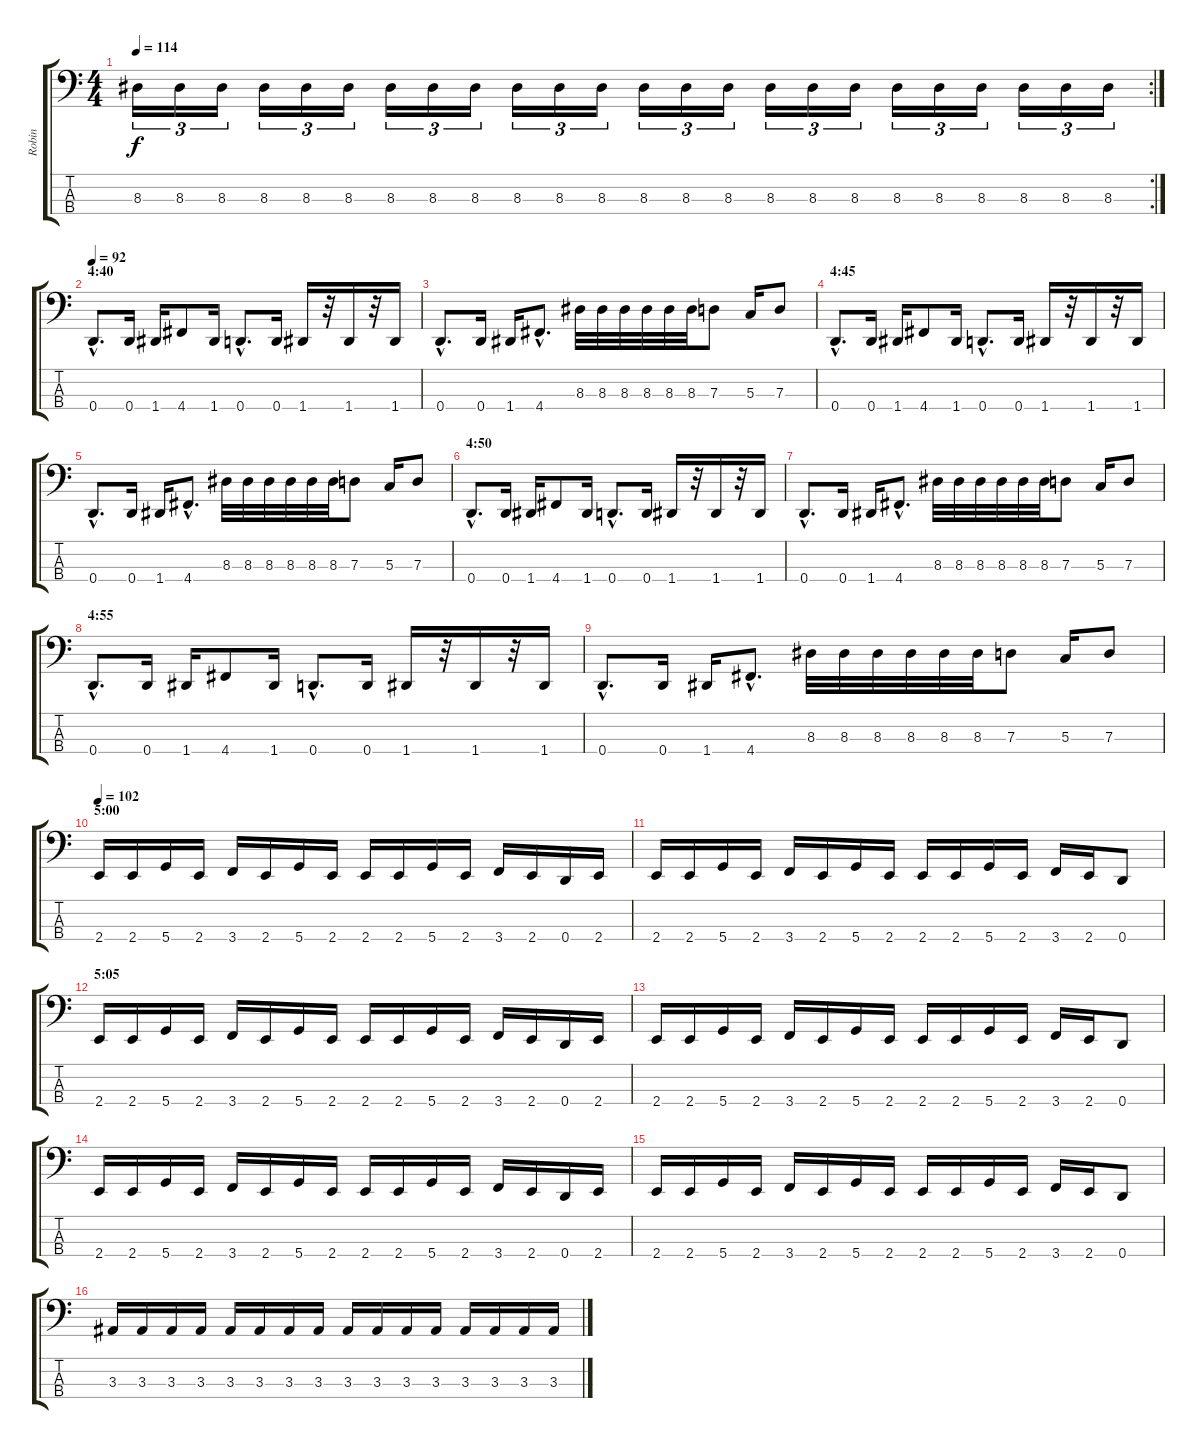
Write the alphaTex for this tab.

\track ("Robin" "Robin") {instrument electricbasspick}
\staff {score tabs}
\tuning (F2 C2 G1 D1) {hide}
\rc 2
\ts (4 4)
\tempo 114
\clef f4
\ks c
8.3.16{tu (3 2) dy f} 8.3.16{tu (3 2)} 8.3.16{tu (3 2)} 8.3.16{tu (3 2)} 8.3.16{tu (3 2)} 8.3.16{tu (3 2)} 8.3.16{tu (3 2)} 8.3.16{tu (3 2)} 8.3.16{tu (3 2)} 8.3.16{tu (3 2)} 8.3.16{tu (3 2)} 8.3.16{tu (3 2)} 8.3.16{tu (3 2)} 8.3.16{tu (3 2)} 8.3.16{tu (3 2)} 8.3.16{tu (3 2)} 8.3.16{tu (3 2)} 8.3.16{tu (3 2)} 8.3.16{tu (3 2)} 8.3.16{tu (3 2)} 8.3.16{tu (3 2)} 8.3.16{tu (3 2)} 8.3.16{tu (3 2)} 8.3.16{tu (3 2)} |
\section ("" "4:40")
\tempo 92
0.4{hac}.8{d} 0.4.16 1.4.16 4.4.8 1.4.16 0.4{hac}.8{d} 0.4.16 1.4.16 r.32 1.4.16 r.32 1.4.16 |
0.4{hac}.8{d} 0.4.16 1.4.16 4.4{hac}.8{d} 8.3.32 8.3.32 8.3.32 8.3.32 8.3.32 8.3.32 7.3.8 5.3.16 7.3.8 |
\section ("" "4:45")
0.4{hac}.8{d} 0.4.16 1.4.16 4.4.8 1.4.16 0.4{hac}.8{d} 0.4.16 1.4.16 r.32 1.4.16 r.32 1.4.16 |
0.4{hac}.8{d} 0.4.16 1.4.16 4.4{hac}.8{d} 8.3.32 8.3.32 8.3.32 8.3.32 8.3.32 8.3.32 7.3.8 5.3.16 7.3.8 |
\section ("" "4:50")
0.4{hac}.8{d} 0.4.16 1.4.16 4.4.8 1.4.16 0.4{hac}.8{d} 0.4.16 1.4.16 r.32 1.4.16 r.32 1.4.16 |
0.4{hac}.8{d} 0.4.16 1.4.16 4.4{hac}.8{d} 8.3.32 8.3.32 8.3.32 8.3.32 8.3.32 8.3.32 7.3.8 5.3.16 7.3.8 |
\section ("" "4:55")
0.4{hac}.8{d} 0.4.16 1.4.16 4.4.8 1.4.16 0.4{hac}.8{d} 0.4.16 1.4.16 r.32 1.4.16 r.32 1.4.16 |
0.4{hac}.8{d} 0.4.16 1.4.16 4.4{hac}.8{d} 8.3.32 8.3.32 8.3.32 8.3.32 8.3.32 8.3.32 7.3.8 5.3.16 7.3.8 |
\section ("" "5:00")
\tempo 102
2.4.16 2.4.16 5.4.16 2.4.16 3.4.16 2.4.16 5.4.16 2.4.16 2.4.16 2.4.16 5.4.16 2.4.16 3.4.16 2.4.16 0.4.16 2.4.16 |
2.4.16 2.4.16 5.4.16 2.4.16 3.4.16 2.4.16 5.4.16 2.4.16 2.4.16 2.4.16 5.4.16 2.4.16 3.4.16 2.4.16 0.4.8 |
\section ("" "5:05")
2.4.16 2.4.16 5.4.16 2.4.16 3.4.16 2.4.16 5.4.16 2.4.16 2.4.16 2.4.16 5.4.16 2.4.16 3.4.16 2.4.16 0.4.16 2.4.16 |
2.4.16 2.4.16 5.4.16 2.4.16 3.4.16 2.4.16 5.4.16 2.4.16 2.4.16 2.4.16 5.4.16 2.4.16 3.4.16 2.4.16 0.4.8 |
2.4.16 2.4.16 5.4.16 2.4.16 3.4.16 2.4.16 5.4.16 2.4.16 2.4.16 2.4.16 5.4.16 2.4.16 3.4.16 2.4.16 0.4.16 2.4.16 |
2.4.16 2.4.16 5.4.16 2.4.16 3.4.16 2.4.16 5.4.16 2.4.16 2.4.16 2.4.16 5.4.16 2.4.16 3.4.16 2.4.16 0.4.8 |
3.3.16 3.3.16 3.3.16 3.3.16 3.3.16 3.3.16 3.3.16 3.3.16 3.3.16 3.3.16 3.3.16 3.3.16 3.3.16 3.3.16 3.3.16 3.3.16
